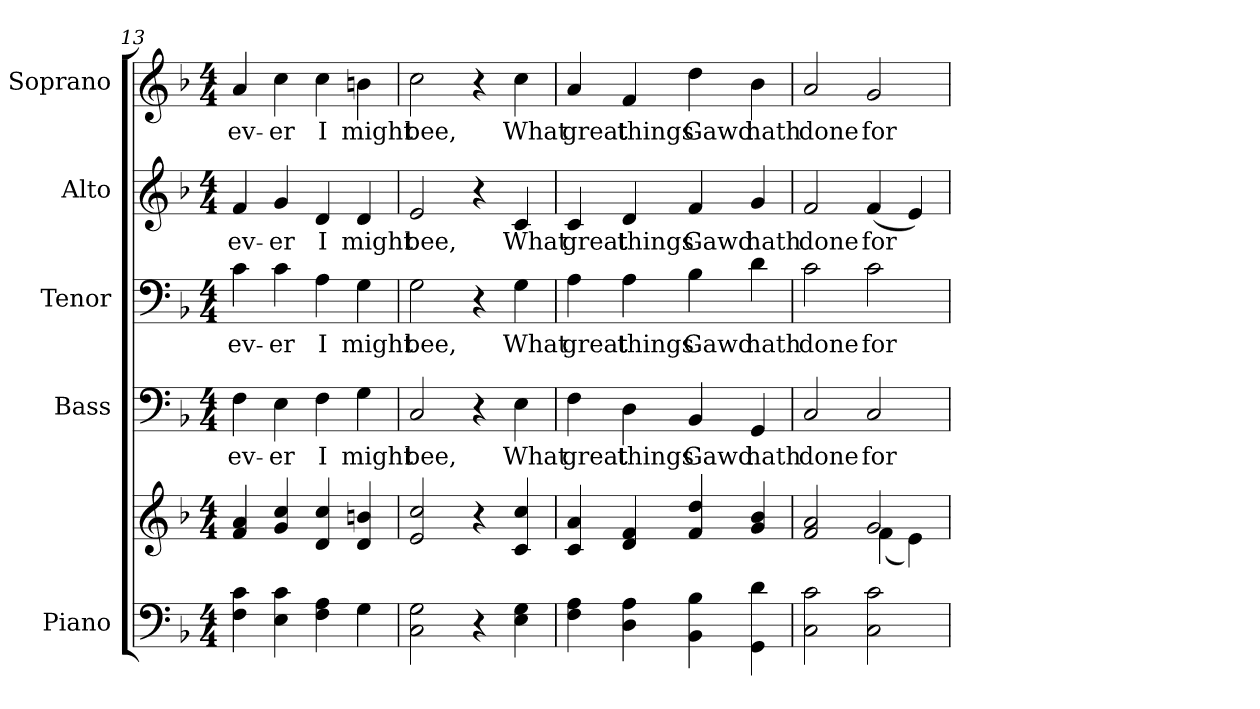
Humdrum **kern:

**kern	**kern	**kern	**text	**kern	**text	**kern	**text	**kern	**text
*part5	*part5	*part4	*part4	*part3	*part3	*part2	*part2	*part1	*part1
*staff6	*staff5	*staff4	*staff4	*staff3	*staff3	*staff2	*staff2	*staff1	*staff1
*I"Piano	*	*I"Bass	*	*I"Tenor	*	*I"Alto	*	*I"Soprano	*
*I'Pno.	*	*I'B.	*	*I'T.	*	*I'A.	*	*I'S.	*
!!LO:PB:g=z
*clefF4	*clefG2	*clefF4	*	*clefF4	*	*clefG2	*	*clefG2	*
*k[b-]	*k[b-]	*k[b-]	*	*k[b-]	*	*k[b-]	*	*k[b-]	*
*F:	*F:	*F:	*	*F:	*	*F:	*	*F:	*
*M4/4	*M4/4	*M4/4	*	*M4/4	*	*M4/4	*	*M4/4	*
=13	=13	=13	=13	=13	=13	=13	=13	=13	=13
!	!	!	!LO:LY:b:color=#000000	!	!	!	!	!	!
!	!	!	!	!	!LO:LY:b:color=#000000	!	!	!	!
!	!	!	!	!	!	!	!LO:LY:b:color=#000000	!	!
!	!	!	!	!	!	!	!	!	!LO:LY:b:color=#000000
4Fi\ 4ci	4fi/ 4ai	4Fi\	ev-	4ci\	ev-	4fi/	ev-	4ai/	ev-
!	!	!	!LO:LY:b:color=#000000	!	!	!	!	!	!
!	!	!	!	!	!LO:LY:b:color=#000000	!	!	!	!
!	!	!	!	!	!	!	!LO:LY:b:color=#000000	!	!
!	!	!	!	!	!	!	!	!	!LO:LY:b:color=#000000
4Ei\ 4ci	4gi/ 4cci	4Ei\	-er	4ci\	-er	4gi/	-er	4cci\	-er
!	!	!	!LO:LY:b:color=#000000	!	!	!	!	!	!
!	!	!	!	!	!LO:LY:b:color=#000000	!	!	!	!
!	!	!	!	!	!	!	!LO:LY:b:color=#000000	!	!
!	!	!	!	!	!	!	!	!	!LO:LY:b:color=#000000
4Fi\ 4Ai	4di/ 4cci	4Fi\	I	4Ai\	I	4di/	I	4cci\	I
!	!	!	!LO:LY:b:color=#000000	!	!	!	!	!	!
!	!	!	!	!	!LO:LY:b:color=#000000	!	!	!	!
!	!	!	!	!	!	!	!LO:LY:b:color=#000000	!	!
!	!	!	!	!	!	!	!	!	!LO:LY:b:color=#000000
4Gi\	4di/ 4bni	4Gi\	might	4Gi\	might	4di/	might	4bni\	might
=14	=14	=14	=14	=14	=14	=14	=14	=14	=14
!	!	!	!LO:LY:b:color=#000000	!	!	!	!	!	!
!	!	!	!	!	!LO:LY:b:color=#000000	!	!	!	!
!	!	!	!	!	!	!	!LO:LY:b:color=#000000	!	!
!	!	!	!	!	!	!	!	!	!LO:LY:b:color=#000000
2Ci\ 2Gi	2ei/ 2cci	2Ci/	bee,	2Gi\	bee,	2ei/	bee,	2cci\	bee,
4r	4r	4r	.	4r	.	4r	.	4r	.
!	!	!	!LO:LY:b:color=#000000	!	!	!	!	!	!
!	!	!	!	!	!LO:LY:b:color=#000000	!	!	!	!
!	!	!	!	!	!	!	!LO:LY:b:color=#000000	!	!
!	!	!	!	!	!	!	!	!	!LO:LY:b:color=#000000
4Ei\ 4Gi	4ci/ 4cci	4Ei\	What	4Gi\	What	4ci/	What	4cci\	What
=15	=15	=15	=15	=15	=15	=15	=15	=15	=15
!	!	!	!LO:LY:b:color=#000000	!	!	!	!	!	!
!	!	!	!	!	!LO:LY:b:color=#000000	!	!	!	!
!	!	!	!	!	!	!	!LO:LY:b:color=#000000	!	!
!	!	!	!	!	!	!	!	!	!LO:LY:b:color=#000000
4Fi\ 4Ai	4ci/ 4ai	4Fi\	great	4Ai\	great	4ci/	great	4ai/	great
!	!	!	!LO:LY:b:color=#000000	!	!	!	!	!	!
!	!	!	!	!	!LO:LY:b:color=#000000	!	!	!	!
!	!	!	!	!	!	!	!LO:LY:b:color=#000000	!	!
!	!	!	!	!	!	!	!	!	!LO:LY:b:color=#000000
4Di\ 4Ai	4di/ 4fi	4Di\	things	4Ai\	things	4di/	things	4fi/	things
!	!	!	!LO:LY:b:color=#000000	!	!	!	!	!	!
!	!	!	!	!	!LO:LY:b:color=#000000	!	!	!	!
!	!	!	!	!	!	!	!LO:LY:b:color=#000000	!	!
!	!	!	!	!	!	!	!	!	!LO:LY:b:color=#000000
4BB-i\ 4B-i	4fi/ 4ddi	4BB-i/	Gawd	4B-i\	Gawd	4fi/	Gawd	4ddi\	Gawd
!	!	!	!LO:LY:b:color=#000000	!	!	!	!	!	!
!	!	!	!	!	!LO:LY:b:color=#000000	!	!	!	!
!	!	!	!	!	!	!	!LO:LY:b:color=#000000	!	!
!	!	!	!	!	!	!	!	!	!LO:LY:b:color=#000000
4GGi\ 4di	4gi/ 4b-i	4GGi/	hath	4di\	hath	4gi/	hath	4b-i\	hath
!!LO:PB:g=z
=16	=16	=16	=16	=16	=16	=16	=16	=16	=16
*	*^	*	*	*	*	*	*	*	*
!	!	!	!	!LO:LY:b:color=#000000	!	!	!	!	!	!
!	!	!	!	!	!	!LO:LY:b:color=#000000	!	!	!	!
!	!	!	!	!	!	!	!	!LO:LY:b:color=#000000	!	!
!	!	!	!	!	!	!	!	!	!	!LO:LY:b:color=#000000
2Ci\ 2ci	2fi/ 2ai	2ryy	2Ci/	done	2ci\	done	2fi/	done	2ai/	done
!	!	!	!	!LO:LY:b:color=#000000	!	!	!	!	!	!
!	!	!	!	!	!	!LO:LY:b:color=#000000	!	!	!	!
!	!	!	!	!	!	!	!	!LO:LY:b:color=#000000	!	!
!	!	!	!	!	!	!	!	!	!	!LO:LY:b:color=#000000
2Ci\ 2ci	2gi/	(4fi\	2Ci/	for	2ci\	for	(4fi/	for	2gi/	for
.	.	4ei\)	.	.	.	.	4ei/)	.	.	.
*	*v	*v	*	*	*	*	*	*	*	*
=	=	=	=	=	=	=	=	=	=
*-	*-	*-	*-	*-	*-	*-	*-	*-	*-
